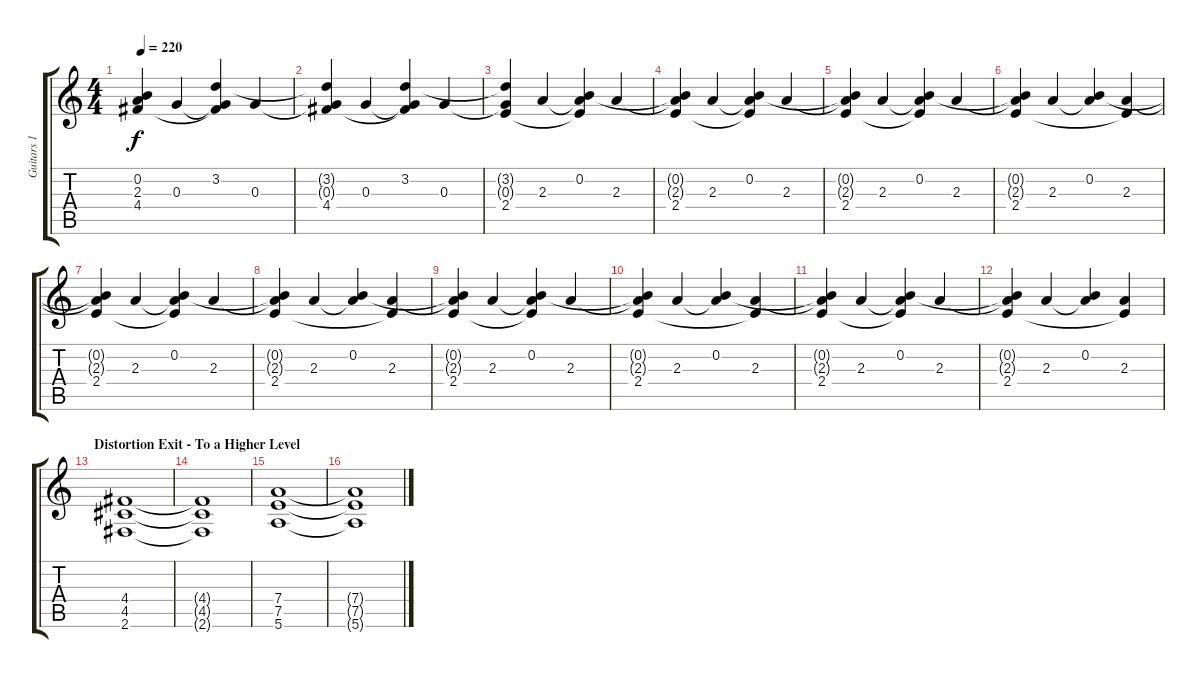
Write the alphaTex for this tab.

\track ("Guitars 1" "Guitars 1") {instrument electricguitarjazz}
\staff {score tabs}
\tuning (E4 B3 G3 D3 A2 E2) {hide}
\ts (4 4)
\tempo 220
\clef g2
\ks c
(0.2{t} 2.3{t} 4.4).4{dy f} 0.3.4 (3.2 0.3{t} 4.4{t}).4 0.3.4 |
(3.2{t} 0.3{t} 4.4).4 0.3.4 (3.2 0.3{t} 4.4{t}).4 0.3.4 |
(3.2{t} 0.3{t} 2.4).4 2.3.4 (0.2 2.3{t} 2.4{t}).4 2.3.4 |
(0.2{t} 2.3{t} 2.4).4 2.3.4 (0.2 2.3{t} 2.4{t}).4 2.3.4 |
(0.2{t} 2.3{t} 2.4).4 2.3.4 (0.2 2.3{t} 2.4{t}).4 2.3.4 |
(0.2{t} 2.3{t} 2.4).4 2.3.4 (0.2 2.3{t}).4 (2.3 2.4{t}).4 |
(0.2{t} 2.3{t} 2.4).4 2.3.4 (0.2 2.3{t} 2.4{t}).4 2.3.4 |
(0.2{t} 2.3{t} 2.4).4 2.3.4 (0.2 2.3{t}).4 (2.3 2.4{t}).4 |
(0.2{t} 2.3{t} 2.4).4 2.3.4 (0.2 2.3{t} 2.4{t}).4 2.3.4 |
(0.2{t} 2.3{t} 2.4).4 2.3.4 (0.2 2.3{t}).4 (2.3 2.4{t}).4 |
(0.2{t} 2.3{t} 2.4).4 2.3.4 (0.2 2.3{t} 2.4{t}).4 2.3.4 |
(0.2{t} 2.3{t} 2.4).4 2.3.4 (0.2 2.3{t}).4 (2.3 2.4{t}).4 |
\section ("" "Distortion Exit - To a Higher Level")
(4.4 4.5 2.6).1{volume 13 instrument distortionguitar} |
(4.4{t} 4.5{t} 2.6{t}).1 |
(7.4 7.5 5.6).1 |
(7.4{t} 7.5{t} 5.6{t}).1
